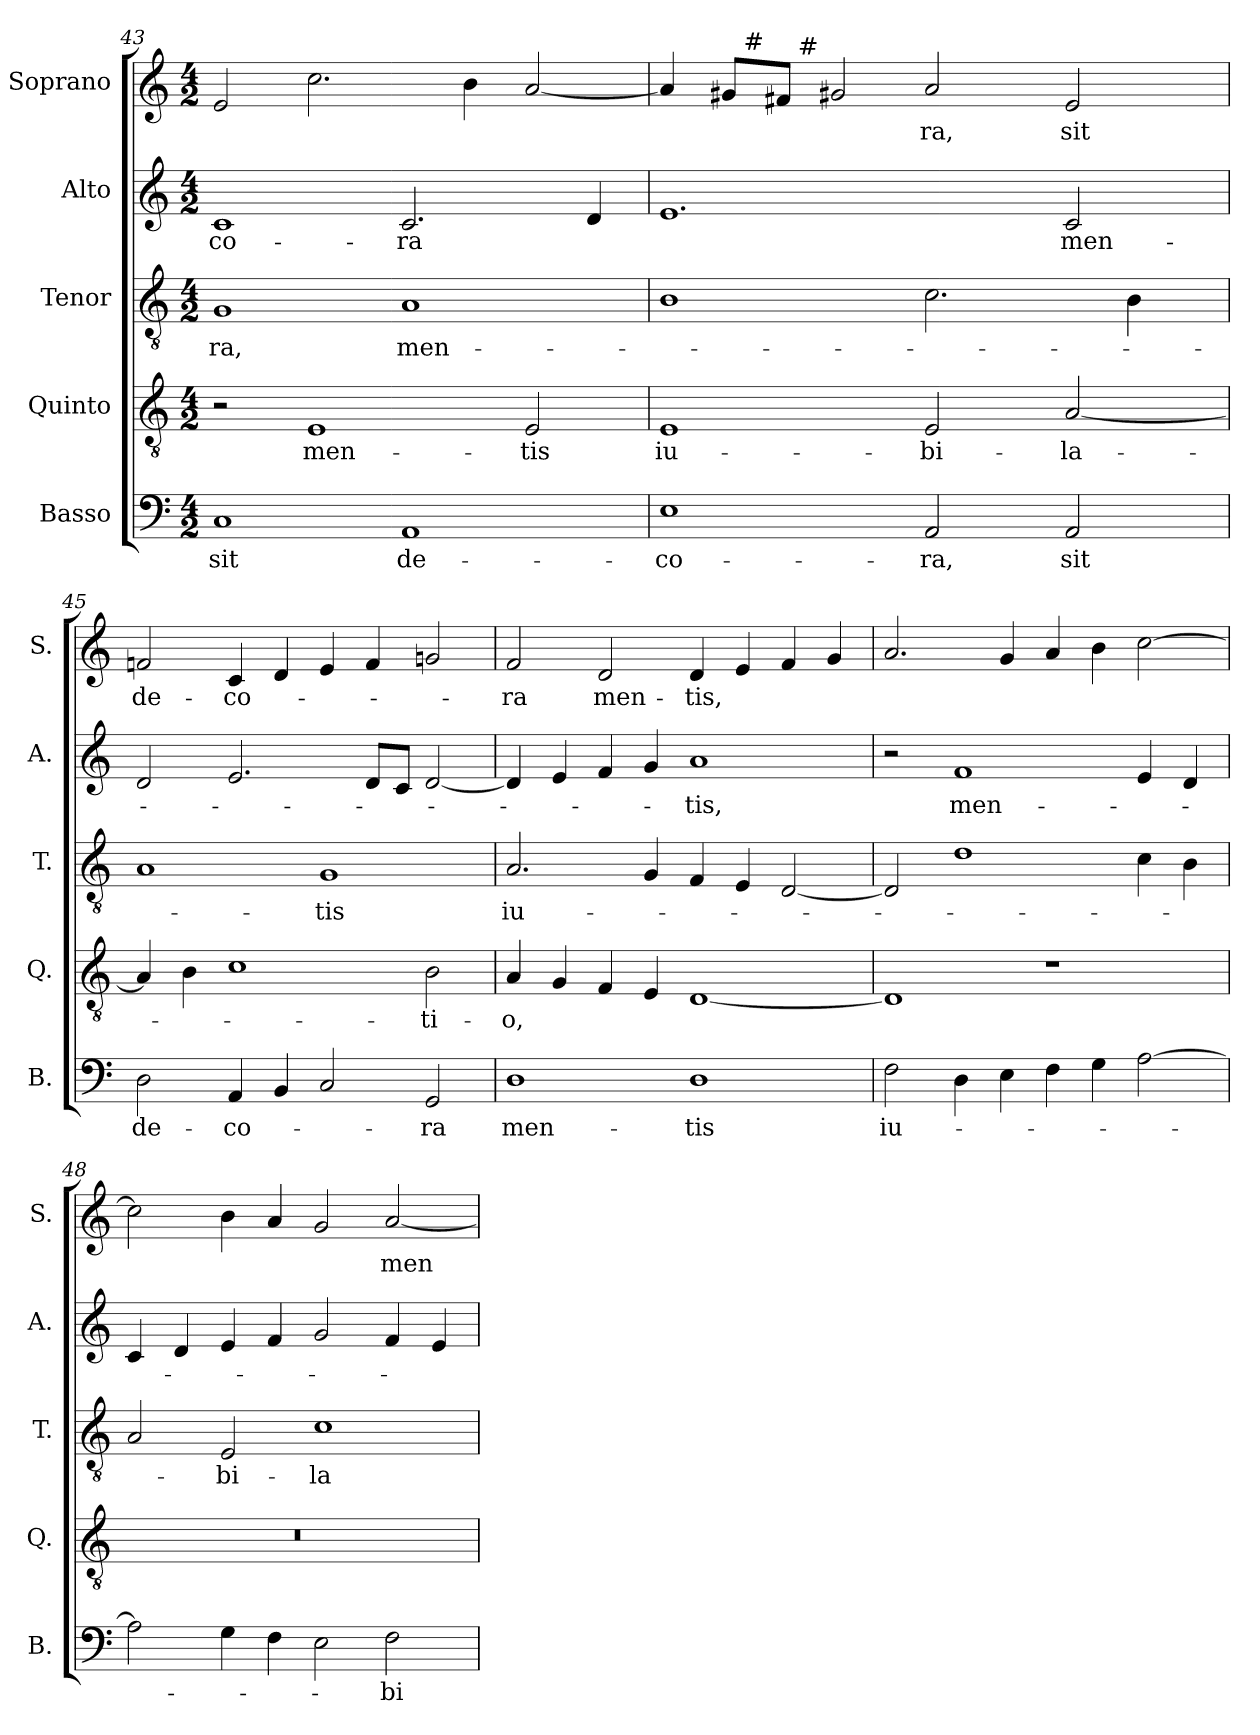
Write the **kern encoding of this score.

**kern	**text	**kern	**text	**kern	**text	**kern	**text	**kern	**text
*part5	*part5	*part4	*part4	*part3	*part3	*part2	*part2	*part1	*part1
*staff5	*staff5	*staff4	*staff4	*staff3	*staff3	*staff2	*staff2	*staff1	*staff1
*I"Basso	*	*I"Quinto	*	*I"Tenor	*	*I"Alto	*	*I"Soprano	*
*I'B.	*	*I'Q.	*	*I'T.	*	*I'A.	*	*I'S.	*
!!LO:PB:g=z
*clefF4	*	*clefGv2	*	*clefGv2	*	*clefG2	*	*clefG2	*
*	*	*ITrd7c12	*	*ITrd7c12	*	*	*	*	*
*k[]	*	*k[]	*	*k[]	*	*k[]	*	*k[]	*
*C:	*	*C:	*	*C:	*	*C:	*	*C:	*
*M4/2	*	*M4/2	*	*M4/2	*	*M4/2	*	*M4/2	*
=43	=43	=43	=43	=43	=43	=43	=43	=43	=43
!	!LO:LY:b:color=#000000	!	!	!	!	!	!	!	!
!	!	!	!	!	!LO:LY:b:color=#000000	!	!	!	!
!	!	!	!	!	!	!	!LO:LY:b:color=#000000	!	!
1Ci	sit	2r	.	1GGi	-ra,	1ci	-co-	2ei/	.
!	!	!	!LO:LY:b:color=#000000	!	!	!	!	!	!
.	.	1EEi	men-	.	.	.	.	2.cci\	.
!	!LO:LY:b:color=#000000	!	!	!	!	!	!	!	!
!	!	!	!	!	!LO:LY:b:color=#000000	!	!	!	!
!	!	!	!	!	!	!	!LO:LY:b:color=#000000	!	!
1AAi	de-	.	.	1AAi	men-	2.ci/	-ra	.	.
.	.	.	.	.	.	.	.	4bi\	.
!	!	!	!LO:LY:b:color=#000000	!	!	!	!	!	!
.	.	2EEi/	-tis	.	.	.	.	[2ai/	.
.	.	.	.	.	.	4di/	.	.	.
=44	=44	=44	=44	=44	=44	=44	=44	=44	=44
!	!LO:LY:b:color=#000000	!	!	!	!	!	!	!	!
!	!	!	!LO:LY:b:color=#000000	!	!	!	!	!	!
*	*	*	*	*	*	*	*	*^	*
*	*	*	*	*	*	*	*	*	*^	*
1Ei	-co-	1EEi	iu-	1BBi	.	1.ei	.	4ai/]	4ryy	4ryy	.
.	.	.	.	.	.	.	.	8g#i/L	32ryy	8ryy	.
.	.	.	.	.	.	.	.	.	256ryy	.	.
!	!	!	!	!	!	!	!	!	!LO:TX:a:t=#	!	!
.	.	.	.	.	.	.	.	.	1ryy	.	.
.	.	.	.	.	.	.	.	8f#i/J	.	32ryy	.
.	.	.	.	.	.	.	.	.	.	256ryy	.
!	!	!	!	!	!	!	!	!	!	!LO:TX:a:t=#	!
.	.	.	.	.	.	.	.	.	.	1ryy	.
.	.	.	.	.	.	.	.	2g#Xi/	.	.	.
!	!LO:LY:b:color=#000000	!	!	!	!	!	!	!	!	!	!
!	!	!	!LO:LY:b:color=#000000	!	!	!	!	!	!	!	!
!	!	!	!	!	!	!	!	!	!	!	!LO:LY:b:color=#000000
2AAi/	-ra,	2EEi/	-bi-	2.Ci\	.	.	.	2ai/	.	.	-ra,
.	.	.	.	.	.	.	.	.	2ryy	.	.
.	.	.	.	.	.	.	.	.	.	2ryy	.
!	!LO:LY:b:color=#000000	!	!	!	!	!	!	!	!	!	!
!	!	!	!LO:LY:b:color=#000000	!	!	!	!	!	!	!	!
!	!	!	!	!	!	!	!LO:LY:b:color=#000000	!	!	!	!
!	!	!	!	!	!	!	!	!	!	!	!LO:LY:b:color=#000000
2AAi/	sit	[2AAi/	-la-	.	.	2ci/	men-	2ei/	.	.	sit
.	.	.	.	4BBi\	.	.	.	.	.	.	.
.	.	.	.	.	.	.	.	.	8ryy	.	.
.	.	.	.	.	.	.	.	.	16ryy	16ryy	.
.	.	.	.	.	.	.	.	.	64..ryy	64..ryy	.
*	*	*	*	*	*	*	*	*v	*v	*v	*
=45	=45	=45	=45	=45	=45	=45	=45	=45	=45
*	*	*	*	*	*	*	*	*^	*
*	*	*	*	*	*	*	*	*	*^	*
!	!LO:LY:b:color=#000000	!	!	!	!	!	!	!	!	!	!
*	*	*	*	*	*	*	*	*v	*v	*v	*
*	*	*	*	*	*	*	*	*^	*
*	*	*	*	*	*	*	*	*	*^	*
!	!	!	!	!	!	!	!	!	!	!	!LO:LY:b:color=#000000
*	*	*	*	*	*	*	*	*v	*v	*v	*
2Di\	de-	4AAi/]	.	1AAi	.	2di/	.	2fni/	de-
.	.	4BBi\	.	.	.	.	.	.	.
!	!LO:LY:b:color=#000000	!	!	!	!	!	!	!	!
!	!	!	!	!	!	!	!	!	!LO:LY:b:color=#000000
4AAi/	-co-	1Ci	.	.	.	2.ei/	.	4ci/	-co-
4BBi/	.	.	.	.	.	.	.	4di/	.
!	!	!	!	!	!LO:LY:b:color=#000000	!	!	!	!
2Ci/	.	.	.	1GGi	-tis	.	.	4ei/	.
.	.	.	.	.	.	8di/L	.	4fi/	.
.	.	.	.	.	.	8ci/J	.	.	.
!	!LO:LY:b:color=#000000	!	!	!	!	!	!	!	!
!	!	!	!LO:LY:b:color=#000000	!	!	!	!	!	!
2GGi/	-ra	2BBi\	-ti-	.	.	[2di/	.	2gni/	.
=46	=46	=46	=46	=46	=46	=46	=46	=46	=46
!	!LO:LY:b:color=#000000	!	!	!	!	!	!	!	!
!	!	!	!LO:LY:b:color=#000000	!	!	!	!	!	!
!	!	!	!	!	!LO:LY:b:color=#000000	!	!	!	!
!	!	!	!	!	!	!	!	!	!LO:LY:b:color=#000000
1Di	men-	4AAi/	-o,	2.AAi/	iu-	4di/]	.	2fi/	-ra
.	.	4GGi/	.	.	.	4ei/	.	.	.
!	!	!	!	!	!	!	!	!	!LO:LY:b:color=#000000
.	.	4FFi/	.	.	.	4fi/	.	2di/	men-
.	.	4EEi/	.	4GGi/	.	4gi/	.	.	.
!	!LO:LY:b:color=#000000	!	!	!	!	!	!	!	!
!	!	!	!	!	!	!	!LO:LY:b:color=#000000	!	!
!	!	!	!	!	!	!	!	!	!LO:LY:b:color=#000000
1Di	-tis	[1DDi	.	4FFi/	.	1ai	-tis,	4di/	-tis,
.	.	.	.	4EEi/	.	.	.	4ei/	.
.	.	.	.	[2DDi/	.	.	.	4fi/	.
.	.	.	.	.	.	.	.	4gi/	.
!!LO:LB:g=z
=47	=47	=47	=47	=47	=47	=47	=47	=47	=47
!	!LO:LY:b:color=#000000	!	!	!	!	!	!	!	!
2Fi\	iu-	1DDi]	.	2DDi/]	.	2r	.	2.ai/	.
!	!	!	!	!	!	!	!LO:LY:b:color=#000000	!	!
4Di\	.	.	.	1Di	.	1fi	men-	.	.
4Ei\	.	.	.	.	.	.	.	4gi/	.
4Fi\	.	1r	.	.	.	.	.	4ai/	.
4Gi\	.	.	.	.	.	.	.	4bi\	.
[2Ai\	.	.	.	4Ci\	.	4ei/	.	[2cci\	.
.	.	.	.	4BBi\	.	4di/	.	.	.
=48	=48	=48	=48	=48	=48	=48	=48	=48	=48
!	!	!LO:N:vis=1	!	!	!	!	!	!	!
2Ai\]	.	0r	.	2AAi/	.	4ci/	.	2cci\]	.
.	.	.	.	.	.	4di/	.	.	.
!	!	!	!	!	!LO:LY:b:color=#000000	!	!	!	!
4Gi\	.	.	.	2EEi/	-bi-	4ei/	.	4bi\	.
4Fi\	.	.	.	.	.	4fi/	.	4ai/	.
!	!	!	!	!	!LO:LY:b:color=#000000	!	!	!	!
2Ei\	.	.	.	1Ci	-la-	2gi/	.	2gi/	.
!	!LO:LY:b:color=#000000	!	!	!	!	!	!	!	!
!	!	!	!	!	!	!	!	!	!LO:LY:b:color=#000000
2Fi\	-bi-	.	.	.	.	4fi/	.	[2ai/	men-
.	.	.	.	.	.	4ei/	.	.	.
=	=	=	=	=	=	=	=	=	=
*-	*-	*-	*-	*-	*-	*-	*-	*-	*-
